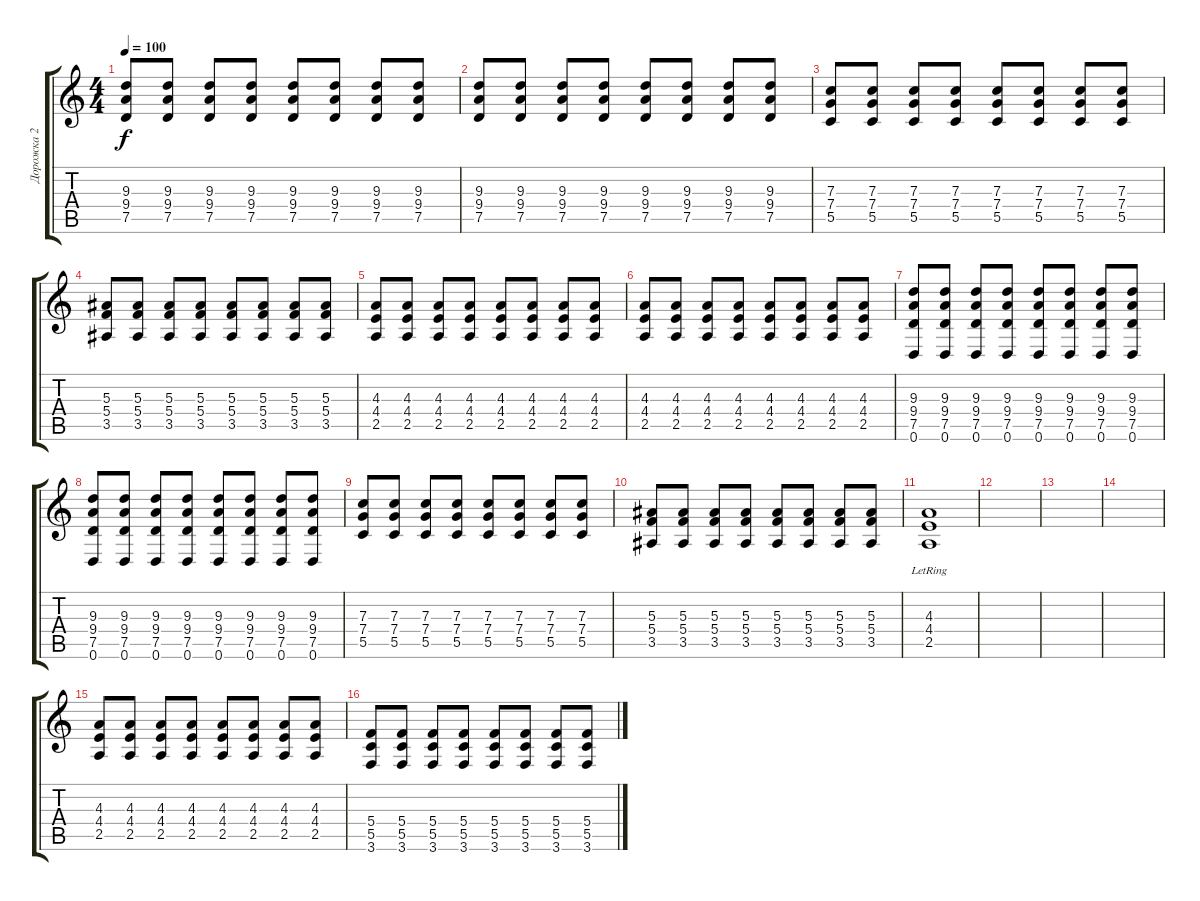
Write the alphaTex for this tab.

\track ("Дорожка 2" "Дорожка 2") {instrument distortionguitar}
\staff {score tabs}
\tuning (D4 A3 F3 C3 G2 D2) {hide}
\ts (4 4)
\tempo 100
\clef g2
\ks c
(9.3 9.4 7.5).8{dy f} (9.3 9.4 7.5).8 (9.3 9.4 7.5).8 (9.3 9.4 7.5).8 (9.3 9.4 7.5).8 (9.3 9.4 7.5).8 (9.3 9.4 7.5).8 (9.3 9.4 7.5).8 |
(9.3 9.4 7.5).8 (9.3 9.4 7.5).8 (9.3 9.4 7.5).8 (9.3 9.4 7.5).8 (9.3 9.4 7.5).8 (9.3 9.4 7.5).8 (9.3 9.4 7.5).8 (9.3 9.4 7.5).8 |
(7.3 7.4 5.5).8 (7.3 7.4 5.5).8 (7.3 7.4 5.5).8 (7.3 7.4 5.5).8 (7.3 7.4 5.5).8 (7.3 7.4 5.5).8 (7.3 7.4 5.5).8 (7.3 7.4 5.5).8 |
(5.3 5.4 3.5).8 (5.3 5.4 3.5).8 (5.3 5.4 3.5).8 (5.3 5.4 3.5).8 (5.3 5.4 3.5).8 (5.3 5.4 3.5).8 (5.3 5.4 3.5).8 (5.3 5.4 3.5).8 |
(4.3 4.4 2.5).8 (4.3 4.4 2.5).8 (4.3 4.4 2.5).8 (4.3 4.4 2.5).8 (4.3 4.4 2.5).8 (4.3 4.4 2.5).8 (4.3 4.4 2.5).8 (4.3 4.4 2.5).8 |
(4.3 4.4 2.5).8 (4.3 4.4 2.5).8 (4.3 4.4 2.5).8 (4.3 4.4 2.5).8 (4.3 4.4 2.5).8 (4.3 4.4 2.5).8 (4.3 4.4 2.5).8 (4.3 4.4 2.5).8 |
(9.3 9.4 7.5 0.6).8 (9.3 9.4 7.5 0.6).8 (9.3 9.4 7.5 0.6).8 (9.3 9.4 7.5 0.6).8 (9.3 9.4 7.5 0.6).8 (9.3 9.4 7.5 0.6).8 (9.3 9.4 7.5 0.6).8 (9.3 9.4 7.5 0.6).8 |
(9.3 9.4 7.5 0.6).8 (9.3 9.4 7.5 0.6).8 (9.3 9.4 7.5 0.6).8 (9.3 9.4 7.5 0.6).8 (9.3 9.4 7.5 0.6).8 (9.3 9.4 7.5 0.6).8 (9.3 9.4 7.5 0.6).8 (9.3 9.4 7.5 0.6).8 |
(7.3 7.4 5.5).8 (7.3 7.4 5.5).8 (7.3 7.4 5.5).8 (7.3 7.4 5.5).8 (7.3 7.4 5.5).8 (7.3 7.4 5.5).8 (7.3 7.4 5.5).8 (7.3 7.4 5.5).8 |
(5.3 5.4 3.5).8 (5.3 5.4 3.5).8 (5.3 5.4 3.5).8 (5.3 5.4 3.5).8 (5.3 5.4 3.5).8 (5.3 5.4 3.5).8 (5.3 5.4 3.5).8 (5.3 5.4 3.5).8 |
(4.3{lr} 4.4{lr} 2.5{lr}).1 |
|
|
|
(4.3 4.4 2.5).8 (4.3 4.4 2.5).8 (4.3 4.4 2.5).8 (4.3 4.4 2.5).8 (4.3 4.4 2.5).8 (4.3 4.4 2.5).8 (4.3 4.4 2.5).8 (4.3 4.4 2.5).8 |
(5.4 5.5 3.6).8 (5.4 5.5 3.6).8 (5.4 5.5 3.6).8 (5.4 5.5 3.6).8 (5.4 5.5 3.6).8 (5.4 5.5 3.6).8 (5.4 5.5 3.6).8 (5.4 5.5 3.6).8
